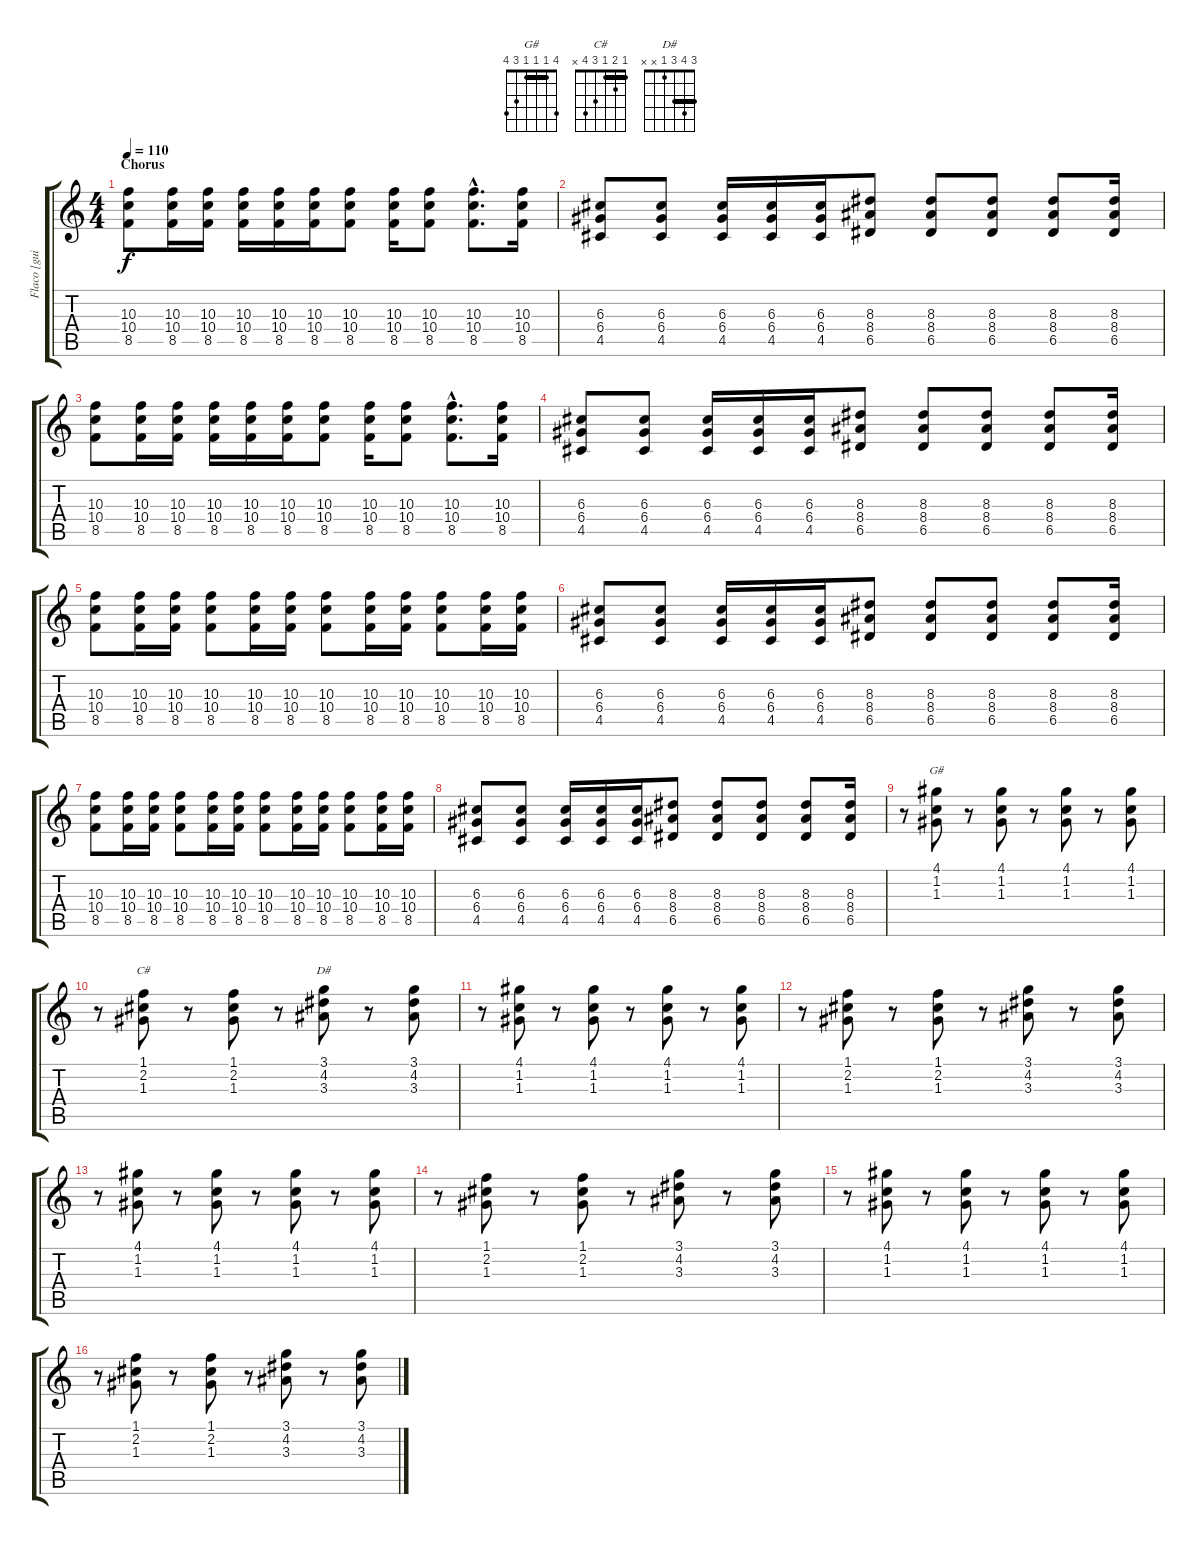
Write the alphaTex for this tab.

\track ("Flaco [guitar]" "Flaco [gui") {instrument electricguitarclean}
\staff {score tabs}
\tuning (E4 B3 G3 D3 A2 E2) {hide}
\chord ("G#" 4 1 1 1 3 4) {barre 1}
\chord ("C#" 1 2 1 3 4 x) {barre 1}
\chord ("D#" 3 4 3 1 x x) {barre 3}
\ts (4 4)
\section ("" "Chorus")
\tempo 110
\clef g2
\ks c
(10.3 10.4 8.5).8{dy f volume 11 instrument overdrivenguitar} (10.3 10.4 8.5).16 (10.3 10.4 8.5).16 (10.3 10.4 8.5).16 (10.3 10.4 8.5).16 (10.3 10.4 8.5).16 (10.3 10.4 8.5).8 (10.3 10.4 8.5).16 (10.3 10.4 8.5).8 (10.3{hac} 10.4{hac} 8.5{hac}).8{d} (10.3 10.4 8.5).16 |
(6.3 6.4 4.5).8 (6.3 6.4 4.5).8 (6.3 6.4 4.5).16 (6.3 6.4 4.5).16 (6.3 6.4 4.5).16 (8.3 8.4 6.5).8 (8.3 8.4 6.5).8 (8.3 8.4 6.5).8 (8.3 8.4 6.5).8 (8.3 8.4 6.5).16 |
(10.3 10.4 8.5).8 (10.3 10.4 8.5).16 (10.3 10.4 8.5).16 (10.3 10.4 8.5).16 (10.3 10.4 8.5).16 (10.3 10.4 8.5).16 (10.3 10.4 8.5).8 (10.3 10.4 8.5).16 (10.3 10.4 8.5).8 (10.3{hac} 10.4{hac} 8.5{hac}).8{d} (10.3 10.4 8.5).16 |
(6.3 6.4 4.5).8 (6.3 6.4 4.5).8 (6.3 6.4 4.5).16 (6.3 6.4 4.5).16 (6.3 6.4 4.5).16 (8.3 8.4 6.5).8 (8.3 8.4 6.5).8 (8.3 8.4 6.5).8 (8.3 8.4 6.5).8 (8.3 8.4 6.5).16 |
(10.3 10.4 8.5).8 (10.3 10.4 8.5).16 (10.3 10.4 8.5).16 (10.3 10.4 8.5).8 (10.3 10.4 8.5).16 (10.3 10.4 8.5).16 (10.3 10.4 8.5).8 (10.3 10.4 8.5).16 (10.3 10.4 8.5).16 (10.3 10.4 8.5).8 (10.3 10.4 8.5).16 (10.3 10.4 8.5).16 |
(6.3 6.4 4.5).8 (6.3 6.4 4.5).8 (6.3 6.4 4.5).16 (6.3 6.4 4.5).16 (6.3 6.4 4.5).16 (8.3 8.4 6.5).8 (8.3 8.4 6.5).8 (8.3 8.4 6.5).8 (8.3 8.4 6.5).8 (8.3 8.4 6.5).16 |
(10.3 10.4 8.5).8 (10.3 10.4 8.5).16 (10.3 10.4 8.5).16 (10.3 10.4 8.5).8 (10.3 10.4 8.5).16 (10.3 10.4 8.5).16 (10.3 10.4 8.5).8 (10.3 10.4 8.5).16 (10.3 10.4 8.5).16 (10.3 10.4 8.5).8 (10.3 10.4 8.5).16 (10.3 10.4 8.5).16 |
(6.3 6.4 4.5).8 (6.3 6.4 4.5).8 (6.3 6.4 4.5).16 (6.3 6.4 4.5).16 (6.3 6.4 4.5).16 (8.3 8.4 6.5).8 (8.3 8.4 6.5).8 (8.3 8.4 6.5).8 (8.3 8.4 6.5).8 (8.3 8.4 6.5).16 |
r.8{instrument electricguitarclean} (4.1 1.2 1.3).8{ch "G#"} r.8 (4.1 1.2 1.3).8 r.8 (4.1 1.2 1.3).8 r.8 (4.1 1.2 1.3).8 |
r.8 (1.1 2.2 1.3).8{ch "C#"} r.8 (1.1 2.2 1.3).8 r.8 (3.1 4.2 3.3).8{ch "D#"} r.8 (3.1 4.2 3.3).8 |
r.8 (4.1 1.2 1.3).8 r.8 (4.1 1.2 1.3).8 r.8 (4.1 1.2 1.3).8 r.8 (4.1 1.2 1.3).8 |
r.8 (1.1 2.2 1.3).8 r.8 (1.1 2.2 1.3).8 r.8 (3.1 4.2 3.3).8 r.8 (3.1 4.2 3.3).8 |
r.8 (4.1 1.2 1.3).8 r.8 (4.1 1.2 1.3).8 r.8 (4.1 1.2 1.3).8 r.8 (4.1 1.2 1.3).8 |
r.8 (1.1 2.2 1.3).8 r.8 (1.1 2.2 1.3).8 r.8 (3.1 4.2 3.3).8 r.8 (3.1 4.2 3.3).8 |
r.8 (4.1 1.2 1.3).8 r.8 (4.1 1.2 1.3).8 r.8 (4.1 1.2 1.3).8 r.8 (4.1 1.2 1.3).8 |
r.8 (1.1 2.2 1.3).8 r.8 (1.1 2.2 1.3).8 r.8 (3.1 4.2 3.3).8 r.8 (3.1 4.2 3.3).8
